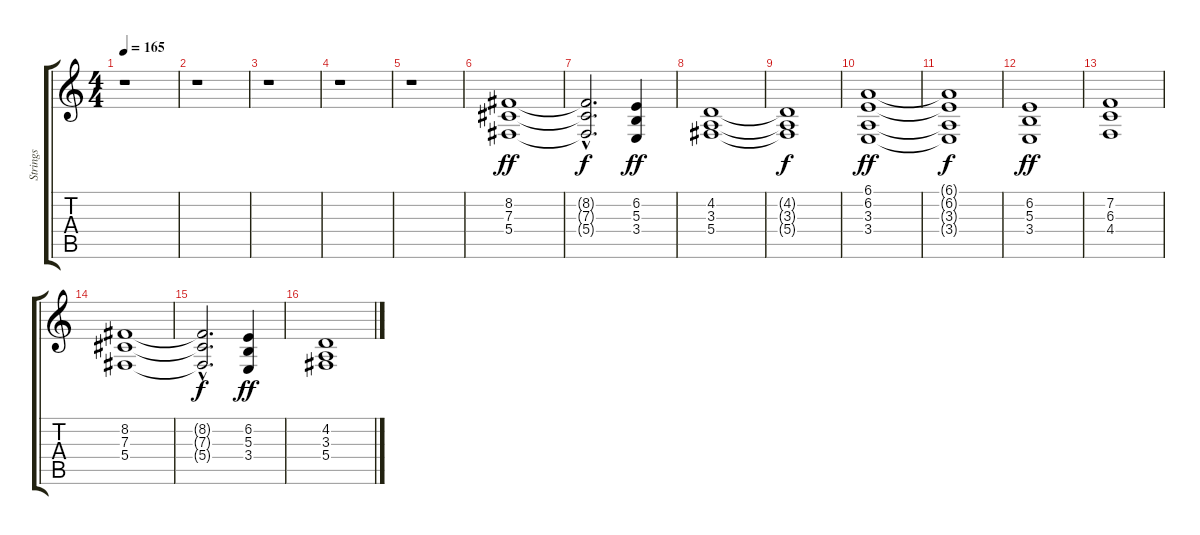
\track ("Strings" "Strings") {instrument stringensemble2}
\staff {score tabs}
\tuning (Eb4 Bb3 Gb3 Db3 Ab2 Eb2) {hide}
\ts (4 4)
\tempo 165
\clef g2
\ks c
r.1{dy f} |
r.1 |
r.1 |
r.1 |
r.1 |
(8.2 7.3 5.4).1{dy ff} |
(8.2{hac t} 7.3{hac t} 5.4{hac t}).2{d dy f} (6.2 5.3 3.4).4{dy ff} |
(4.2 3.3 5.4).1 |
(4.2{t} 3.3{t} 5.4{t}).1{dy f} |
(6.1 6.2 3.3 3.4).1{dy ff} |
(6.1{t} 6.2{t} 3.3{t} 3.4{t}).1{dy f} |
(6.2 5.3 3.4).1{dy ff} |
(7.2 6.3 4.4).1 |
(8.2 7.3 5.4).1 |
(8.2{hac t} 7.3{hac t} 5.4{hac t}).2{d dy f} (6.2 5.3 3.4).4{dy ff} |
(4.2 3.3 5.4).1
